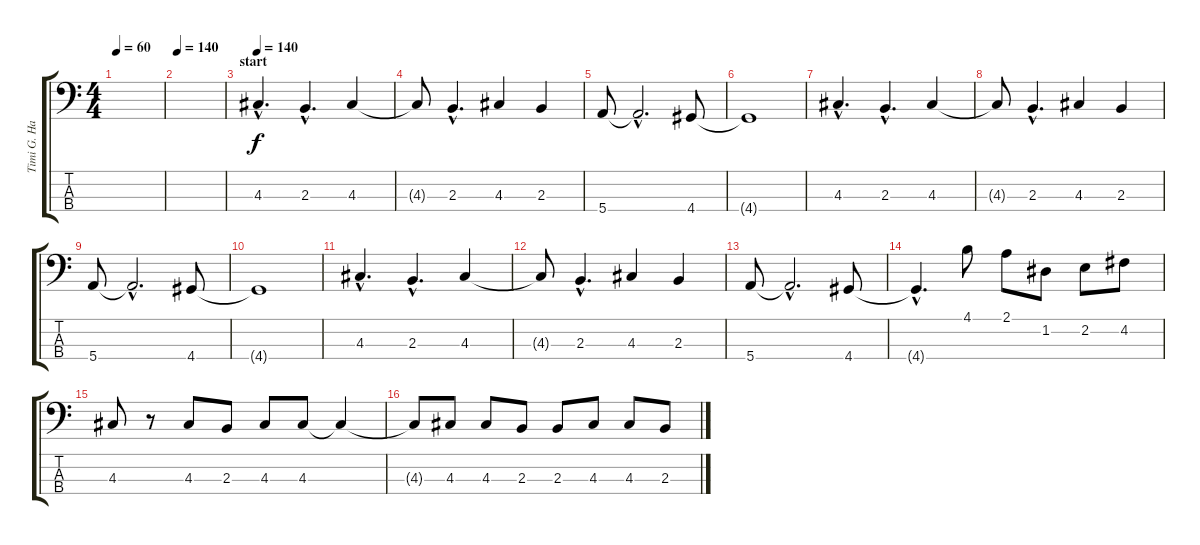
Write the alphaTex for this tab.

\track ("Timi G. Hansen" "Timi G. Ha") {instrument electricbasspick}
\staff {score tabs}
\tuning (G2 D2 A1 E1) {hide}
\ts (4 4)
\tempo 60
\clef f4
\ks c
|
\tempo 140
|
\section ("" "start")
\tempo 140
4.3{hac}.4{d} 2.3{hac}.4{d} 4.3.4 |
4.3{t}.8 2.3{hac}.4{d} 4.3.4 2.3.4 |
5.4.8 5.4{hac t}.2{d} 4.4.8 |
4.4{t}.1 |
4.3{hac}.4{d} 2.3{hac}.4{d} 4.3.4 |
4.3{t}.8 2.3{hac}.4{d} 4.3.4 2.3.4 |
5.4.8 5.4{hac t}.2{d} 4.4.8 |
4.4{t}.1 |
4.3{hac}.4{d} 2.3{hac}.4{d} 4.3.4 |
4.3{t}.8 2.3{hac}.4{d} 4.3.4 2.3.4 |
5.4.8 5.4{hac t}.2{d} 4.4.8 |
4.4{hac t}.4{d} 4.1.8 2.1.8 1.2.8 2.2.8 4.2.8 |
4.3.8 r.8 4.3.8 2.3.8 4.3.8 4.3.8 4.3{t}.4 |
4.3{t}.8 4.3.8 4.3.8 2.3.8 2.3.8 4.3.8 4.3.8 2.3.8
